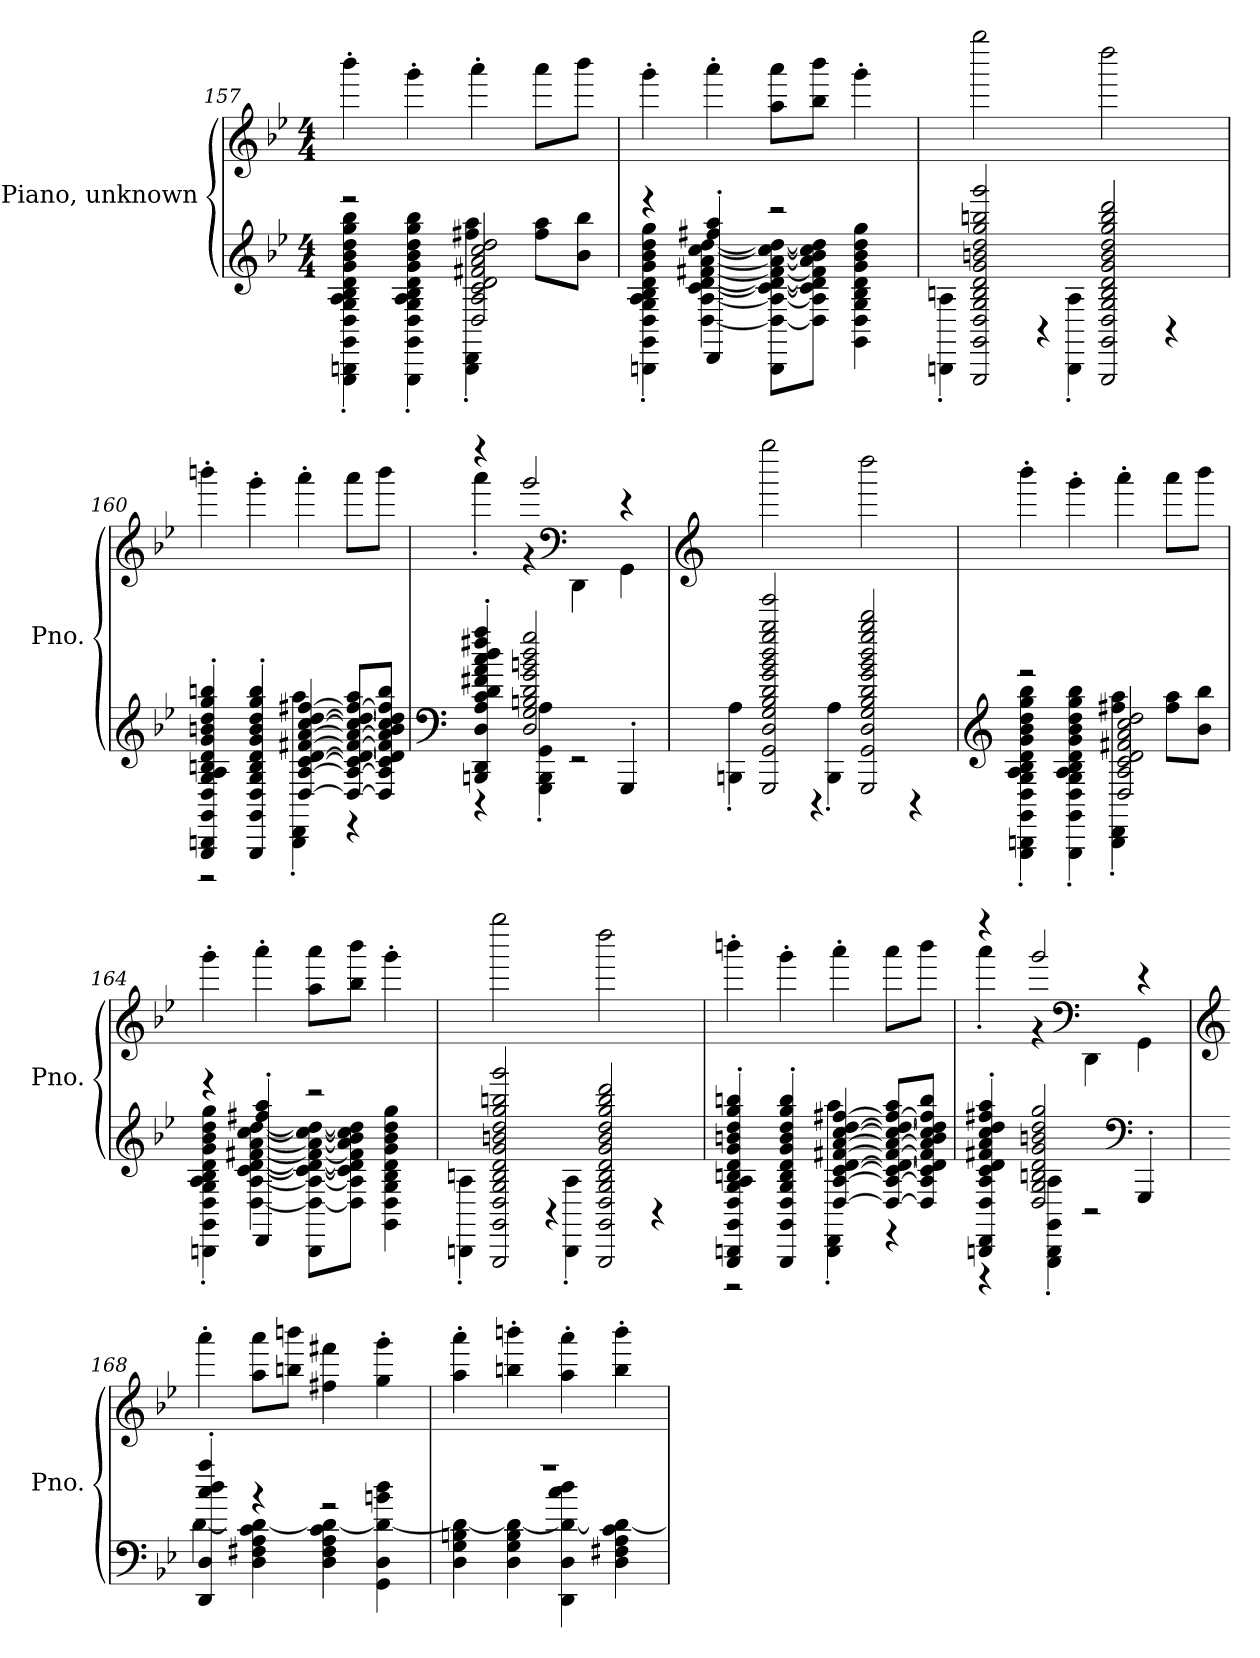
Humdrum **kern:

**kern	**kern
*part1	*part1
*staff2	*staff1
*I"Piano, unknown	*
*I'Pno.	*
*clefG2	*clefG2
*k[b-e-]	*k[b-e-]
*M4/4	*M4/4
=157	=157
*^	*
2r	4GGG\' 4BBBn\' 4GG\' 4D\' 4G\' 4A\' 4B-\' 4d\' 4g\' 4b-\' 4dd\' 4gg\' 4bb-\'	4bbb-'\
.	4GGG\' 4GG\' 4D\' 4G\' 4A\' 4B-\' 4d\' 4g\' 4b-\' 4dd\' 4gg\' 4bb-\'	4ggg'\
2D/ 2A/ 2c/ 2d/ 2f#X/ 2a/ 2cc/ 2dd/	4BBB\' 4DD\' 4ff#X\' 4aa\'	4aaa'\
.	8ff#\ 8aa\L	8aaa\L
.	8b-\ 8bb-\J	8bbb-\J
!!LO:LB:g=z
=158	=158	=158
4r	4BBBn\' 4GG\' 4D\' 4G\' 4A\' 4B-\' 4d\' 4g\' 4b-\' 4dd\' 4gg\'	4ggg'\
4DD/' 4ff#X/' 4aa/'	[4D\ [4A\ [4c\ [4d\ [4f#X\ [4a\ [4cc\ [4dd\	4aaa'\
2r	8BBB\ 8D\_ 8A\_ 8c\_ 8d\_ 8f#\_ 8a\_ 8cc\_ 8dd\_L	8aa\ 8aaa\L
.	8D\] 8A\] 8c\] 8d\] 8f#\] 8a\] 8b-\ 8cc\] 8dd\]J	8bb-\ 8bbb-\J
.	4GG\ 4D\ 4G\ 4B-\ 4d\ 4g\ 4b-\ 4dd\ 4gg\	4ggg'\
=159	=159	=159
2GGG/ 2GG/ 2D/ 2G/ 2Bn/ 2d/ 2g/ 2bn/ 2dd/ 2gg/ 2bbn/ 2ggg/	4BBBn\' 4A\'	2gggg\
.	4r	.
2GGG/ 2GG/ 2D/ 2G/ 2B/ 2d/ 2g/ 2b/ 2dd/ 2gg/ 2bb/ 2ddd/	4BBB\' 4A\'	2dddd\
.	4r	.
=160	=160	=160
4GGG/' 4BBBn/' 4GG/' 4D/' 4G/' 4A/' 4Bn/' 4d/' 4g/' 4bn/' 4dd/' 4gg/' 4bbn/'	2r	4bbbn'\
4GGG/' 4GG/' 4D/' 4G/' 4B/' 4d/' 4g/' 4b/' 4dd/' 4gg/' 4bb/'	.	4ggg'\
[4D/ [4A/ [4c/ [4d/ [4f#X/ [4a/ [4cc/ [4dd/ [4ff#X/	4BBB\' 4DD\' 4aa\'	4aaa'\
8D/_ 8A/_ 8c/_ 8d/_ 8f#/_ 8a/_ 8cc/_ 8dd/_ 8ff#/_ 8aa/L	4r	8aaa\L
8D/] 8A/] 8c/] 8d/] 8f#/] 8a/] 8b/ 8cc/] 8dd/] 8ff#/] 8bb/J	.	8bbb\J
=161	=161	=161
*clefF4	*	*
*	*	*^
4BBBn/' 4DD/' 4D/' 4A/' 4c/' 4d/' 4f#X/' 4a/' 4cc/' 4dd/' 4ff#X/' 4aa/'	4r	4r	4aaa'\
2D/ 2G/ 2Bn/ 2d/ 2g/ 2bn/ 2dd/ 2gg/	4GGG\' 4BBB\' 4GG\' 4A\'	2ggg/	4r
*	*	*clefF4	*
.	2r	.	4DD\
4GGG'/	.	4r	4GG\
*	*	*v	*v
!!LO:LB:g=z
=162	=162	=162
*	*	*clefG2
2GGG/ 2GG/ 2D/ 2G/ 2B-/ 2d/ 2g/ 2b-/ 2dd/ 2gg/ 2bb-/ 2ggg/	4BBBn\' 4A\'	2gggg\
.	4r	.
2GGG/ 2GG/ 2D/ 2G/ 2B-/ 2d/ 2g/ 2b-/ 2dd/ 2gg/ 2bb-/ 2ddd/	4BBB\' 4A\'	2dddd\
.	4r	.
=163	=163	=163
*clefG2	*	*
2r	4GGG\' 4BBBn\' 4GG\' 4D\' 4G\' 4A\' 4B-\' 4d\' 4g\' 4b-\' 4dd\' 4gg\' 4bb-\'	4bbb-'\
.	4GGG\' 4GG\' 4D\' 4G\' 4A\' 4B-\' 4d\' 4g\' 4b-\' 4dd\' 4gg\' 4bb-\'	4ggg'\
2D/ 2A/ 2c/ 2d/ 2f#X/ 2a/ 2cc/ 2dd/	4BBB\' 4DD\' 4ff#X\' 4aa\'	4aaa'\
.	8ff#\ 8aa\L	8aaa\L
.	8b-\ 8bb-\J	8bbb-\J
=164	=164	=164
4r	4BBBn\' 4GG\' 4D\' 4G\' 4A\' 4B-\' 4d\' 4g\' 4b-\' 4dd\' 4gg\'	4ggg'\
4DD/' 4ff#X/' 4aa/'	[4D\ [4A\ [4c\ [4d\ [4f#X\ [4a\ [4cc\ [4dd\	4aaa'\
2r	8BBB\ 8D\_ 8A\_ 8c\_ 8d\_ 8f#\_ 8a\_ 8cc\_ 8dd\_L	8aa\ 8aaa\L
.	8D\] 8A\] 8c\] 8d\] 8f#\] 8a\] 8b-\ 8cc\] 8dd\]J	8bb-\ 8bbb-\J
.	4GG\ 4D\ 4G\ 4B-\ 4d\ 4g\ 4b-\ 4dd\ 4gg\	4ggg'\
=165	=165	=165
2GGG/ 2GG/ 2D/ 2G/ 2Bn/ 2d/ 2g/ 2bn/ 2dd/ 2gg/ 2bbn/ 2ggg/	4BBBn\' 4A\'	2gggg\
.	4r	.
2GGG/ 2GG/ 2D/ 2G/ 2B/ 2d/ 2g/ 2b/ 2dd/ 2gg/ 2bb/ 2ddd/	4BBB\' 4A\'	2dddd\
.	4r	.
!!LO:LB:g=z
=166	=166	=166
4GGG/' 4BBBn/' 4GG/' 4D/' 4G/' 4A/' 4Bn/' 4d/' 4g/' 4bn/' 4dd/' 4gg/' 4bbn/'	2r	4bbbn'\
4GGG/' 4GG/' 4D/' 4G/' 4B/' 4d/' 4g/' 4b/' 4dd/' 4gg/' 4bb/'	.	4ggg'\
[4D/ [4A/ [4c/ [4d/ [4f#X/ [4a/ [4cc/ [4dd/ [4ff#X/	4BBB\' 4DD\' 4aa\'	4aaa'\
8D/_ 8A/_ 8c/_ 8d/_ 8f#/_ 8a/_ 8cc/_ 8dd/_ 8ff#/_ 8aa/L	4r	8aaa\L
8D/] 8A/] 8c/] 8d/] 8f#/] 8a/] 8b/ 8cc/] 8dd/] 8ff#/] 8bb/J	.	8bbb\J
=167	=167	=167
*	*	*^
4BBBn/' 4DD/' 4D/' 4A/' 4c/' 4d/' 4f#X/' 4a/' 4cc/' 4dd/' 4ff#X/' 4aa/'	4r	4r	4aaa'\
2D/ 2G/ 2Bn/ 2d/ 2g/ 2bn/ 2dd/ 2gg/	4GGG\' 4BBB\' 4GG\' 4A\'	2ggg/	4r
*	*	*clefF4	*
.	2r	.	4DD\
*clefF4	*	*	*
4GGG'/	.	4r	4GG\
*	*	*v	*v
=168	=168	=168
*	*	*clefG2
4DD/' 4D/' 4cc/' 4dd/' 4aa/'	[4d\	4aaa'\
4r	4D\ 4F#X\ 4A\ 4c\ 4d\_	8aa\ 8aaa\L
.	.	8bbn\ 8bbbn\J
2r	4D\ 4F#\ 4A\ 4c\ 4d\_	4ff#X\ 4fff#X\
.	4GG\ 4D\ 4d\_ 4bn\ 4dd\	4gg\' 4ggg\'
=169	=169	=169
1r	4D\ 4G\ 4Bn\ 4d\_	4aa\' 4aaa\'
.	4D\ 4G\ 4B\ 4d\_	4bbn\' 4bbbn\'
.	4DD\ 4D\ 4d\_ 4cc\ 4dd\	4aa\' 4aaa\'
.	4D\ 4F#X\ 4A\ 4c\ 4d\_	4bb\' 4bbb\'
*v	*v	*
=	=
*-	*-
